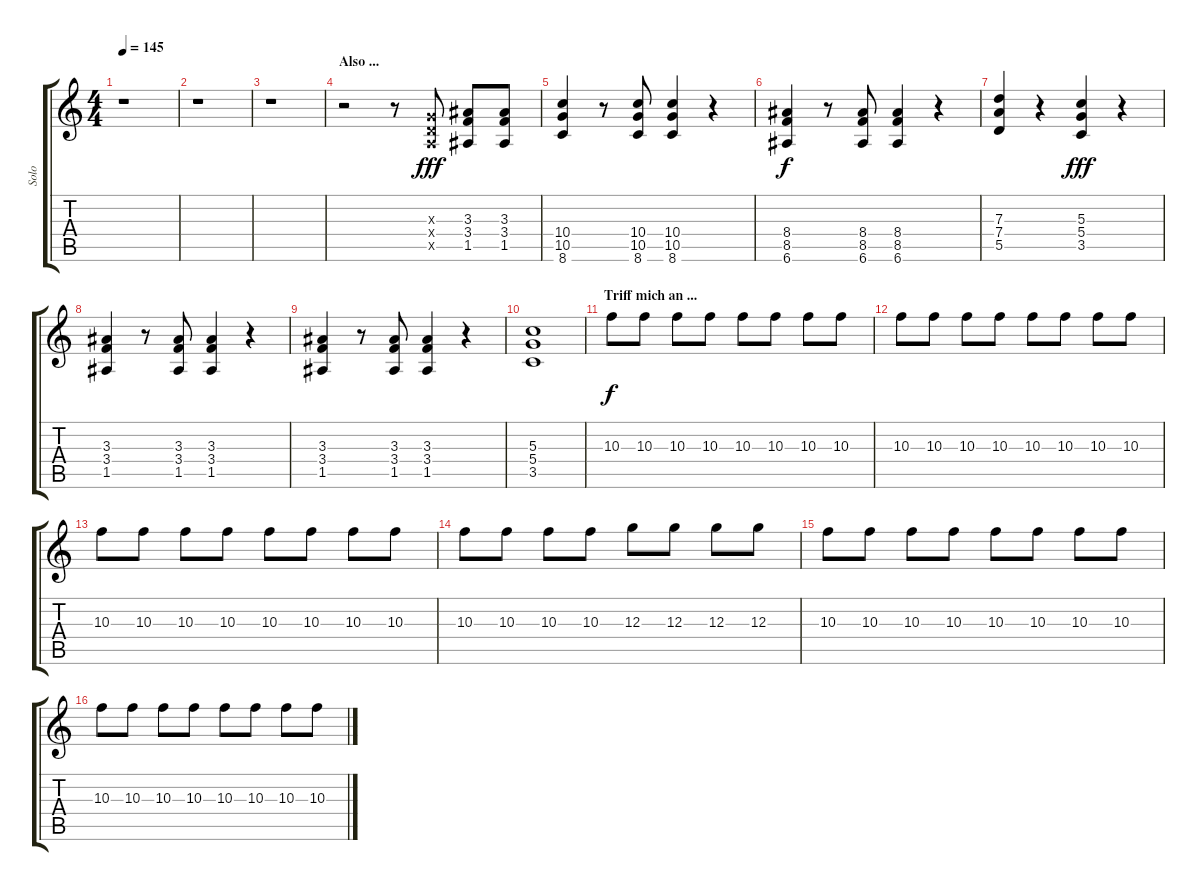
\track ("Solo" "Solo") {instrument distortionguitar}
\staff {score tabs}
\tuning (E4 B3 G3 D3 A2 E2) {hide}
\ts (4 4)
\tempo 145
\clef g2
\ks c
r.1{dy f} |
r.1 |
r.1 |
\section ("" "Also ...")
r.2 r.8 (0.3{x} 0.4{x} 0.5{x}).8{dy fff} (3.3 3.4 1.5).8 (3.3 3.4 1.5).8 |
(10.4 10.5 8.6).4 r.8 (10.4 10.5 8.6).8 (10.4 10.5 8.6).4 r.4 |
(8.4 8.5 6.6).4{dy f} r.8 (8.4 8.5 6.6).8 (8.4 8.5 6.6).4 r.4 |
(7.3 7.4 5.5).4 r.4 (5.3 5.4 3.5).4{dy fff} r.4 |
(3.3 3.4 1.5).4 r.8 (3.3 3.4 1.5).8 (3.3 3.4 1.5).4 r.4 |
(3.3 3.4 1.5).4 r.8 (3.3 3.4 1.5).8 (3.3 3.4 1.5).4 r.4 |
(5.3 5.4 3.5).1 |
\section ("" "Triff mich an ...")
10.3.8{dy f} 10.3.8 10.3.8 10.3.8 10.3.8 10.3.8 10.3.8 10.3.8 |
10.3.8 10.3.8 10.3.8 10.3.8 10.3.8 10.3.8 10.3.8 10.3.8 |
10.3.8 10.3.8 10.3.8 10.3.8 10.3.8 10.3.8 10.3.8 10.3.8 |
10.3.8 10.3.8 10.3.8 10.3.8 12.3.8 12.3.8 12.3.8 12.3.8 |
10.3.8 10.3.8 10.3.8 10.3.8 10.3.8 10.3.8 10.3.8 10.3.8 |
10.3.8 10.3.8 10.3.8 10.3.8 10.3.8 10.3.8 10.3.8 10.3.8
